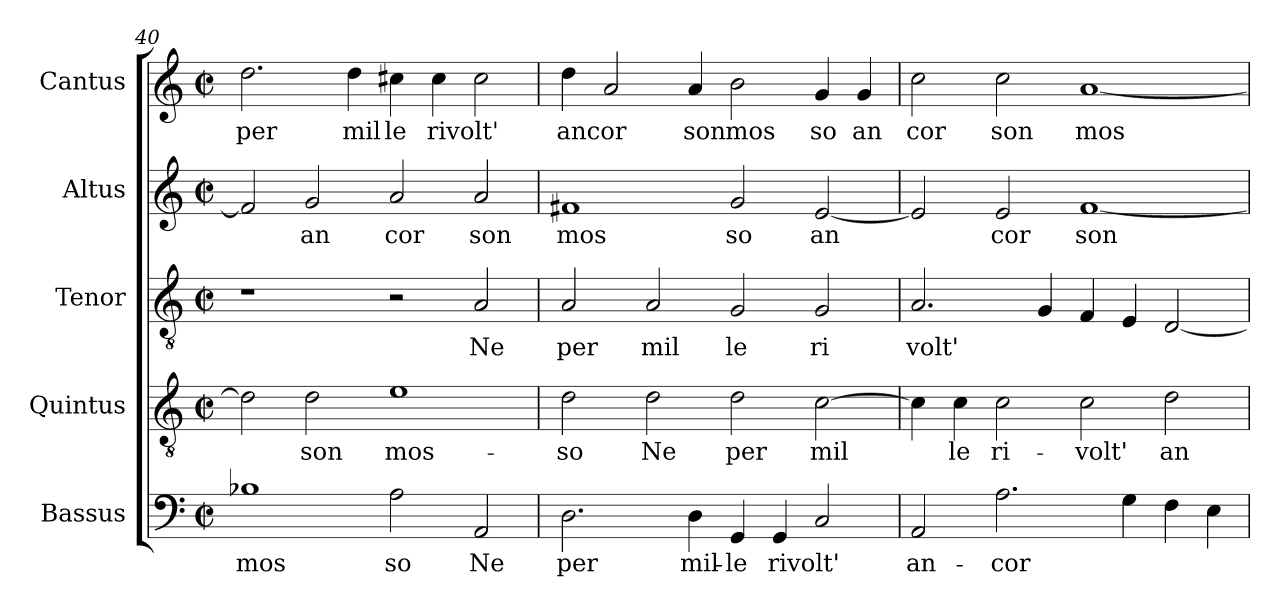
**kern	**text	**kern	**text	**kern	**text	**kern	**text	**kern	**text
*part5	*part5	*part4	*part4	*part3	*part3	*part2	*part2	*part1	*part1
*staff5	*staff5	*staff4	*staff4	*staff3	*staff3	*staff2	*staff2	*staff1	*staff1
*I"Bassus	*	*I"Quintus	*	*I"Tenor	*	*I"Altus	*	*I"Cantus	*
*clefF4	*	*clefGv2	*	*clefGv2	*	*clefG2	*	*clefG2	*
*k[]	*	*k[]	*	*k[]	*	*k[]	*	*k[]	*
*C:	*	*C:	*	*C:	*	*C:	*	*C:	*
*M2/2	*	*M2/2	*	*M2/2	*	*M2/2	*	*M2/2	*
*met(c|)	*	*met(c|)	*	*met(c|)	*	*met(c|)	*	*met(c|)	*
=40	=40	=40	=40	=40	=40	=40	=40	=40	=40
!	!LO:LY:b:cj	!	!LO:LY:b:cj	!	!	!	!LO:LY:b:cj	!	!LO:LY:b:cj
1B-X	mos	2d\]	.	1r	.	2f/]	.	2.dd\	per
!	!	!	!LO:LY:b:cj	!	!	!	!LO:LY:b:cj	!	!
.	.	2d\	son	.	.	2g/	an	.	.
!	!	!	!	!	!	!	!	!	!LO:LY:b:cj
.	.	.	.	.	.	.	.	4dd\	mil
!	!LO:LY:b:cj	!	!LO:LY:b:cj	!	!	!	!LO:LY:b:cj	!	!LO:LY:b:cj
2A\	so	1e	mos-	2r	.	2a/	cor	4cc#X\	le
!	!	!	!	!	!	!	!	!	!LO:LY:b:cj
.	.	.	.	.	.	.	.	4cc#\	rivolt'
!	!LO:LY:b:cj	!	!	!	!LO:LY:b:cj	!	!LO:LY:b:cj	!	!LO:LY:b:cj
2AA/	Ne	.	.	2A/	Ne	2a/	son	2cc#\	.
!!LO:PB:g=z
=41	=41	=41	=41	=41	=41	=41	=41	=41	=41
!	!LO:LY:b:cj	!	!LO:LY:b:cj	!	!LO:LY:b:cj	!	!LO:LY:b:cj	!	!LO:LY:b:cj
2.D\	per	2d\	-so	2A/	per	1f#X	mos	4dd\	ancor
!	!	!	!	!	!	!	!	!	!LO:LY:b:cj
.	.	.	.	.	.	.	.	2a/	.
!	!	!	!LO:LY:b:cj	!	!LO:LY:b:cj	!	!	!	!
.	.	2d\	Ne	2A/	mil	.	.	.	.
!	!LO:LY:b:cj	!	!	!	!	!	!	!	!LO:LY:b:cj
4D\	mil-	.	.	.	.	.	.	4a/	son
!	!LO:LY:b:cj	!	!LO:LY:b:cj	!	!LO:LY:b:cj	!	!LO:LY:b:cj	!	!LO:LY:b:cj
4GG/	-le	2d\	per	2G/	le	2g/	so	2b\	mos
!	!LO:LY:b:cj	!	!	!	!	!	!	!	!
4GG/	rivolt'	.	.	.	.	.	.	.	.
!	!LO:LY:b:cj	!	!LO:LY:b:cj	!	!LO:LY:b:cj	!	!LO:LY:b:cj	!	!LO:LY:b:cj
2C/	.	[>2c\	mil-	2G/	ri	[<2e/	an	4g/	so
!	!	!	!	!	!	!	!	!	!LO:LY:b:cj
.	.	.	.	.	.	.	.	4g/	an
=42	=42	=42	=42	=42	=42	=42	=42	=42	=42
!	!LO:LY:b:cj	!	!LO:LY:b:cj	!	!LO:LY:b:cj	!	!LO:LY:b:cj	!	!LO:LY:b:cj
2AA/	an-	4c\]	--	2.A/	volt'	2e/]	.	2cc\	cor
!	!	!	!LO:LY:b:cj	!	!	!	!	!	!
.	.	4c\	-le	.	.	.	.	.	.
!	!LO:LY:b:cj	!	!LO:LY:b:cj	!	!	!	!LO:LY:b:cj	!	!LO:LY:b:cj
2.A\	-cor	2c\	ri-	.	.	2e/	cor	2cc\	son
!	!	!	!	!	!LO:LY:b:cj	!	!	!	!
.	.	.	.	4G/	.	.	.	.	.
!	!	!	!LO:LY:b:cj	!	!LO:LY:b:cj	!	!LO:LY:b:cj	!	!LO:LY:b:cj
.	.	2c\	-volt'	4F/	.	[<1f	son	[<1a	mos
!	!LO:LY:b:cj	!	!	!	!LO:LY:b:cj	!	!	!	!
4G\	.	.	.	4E/	.	.	.	.	.
!	!LO:LY:b:cj	!	!LO:LY:b:cj	!	!LO:LY:b:cj	!	!	!	!
4F\	.	2d\	an-	[<2D/	.	.	.	.	.
!	!LO:LY:b:cj	!	!	!	!	!	!	!	!
4E\	.	.	.	.	.	.	.	.	.
=	=	=	=	=	=	=	=	=	=
*-	*-	*-	*-	*-	*-	*-	*-	*-	*-
